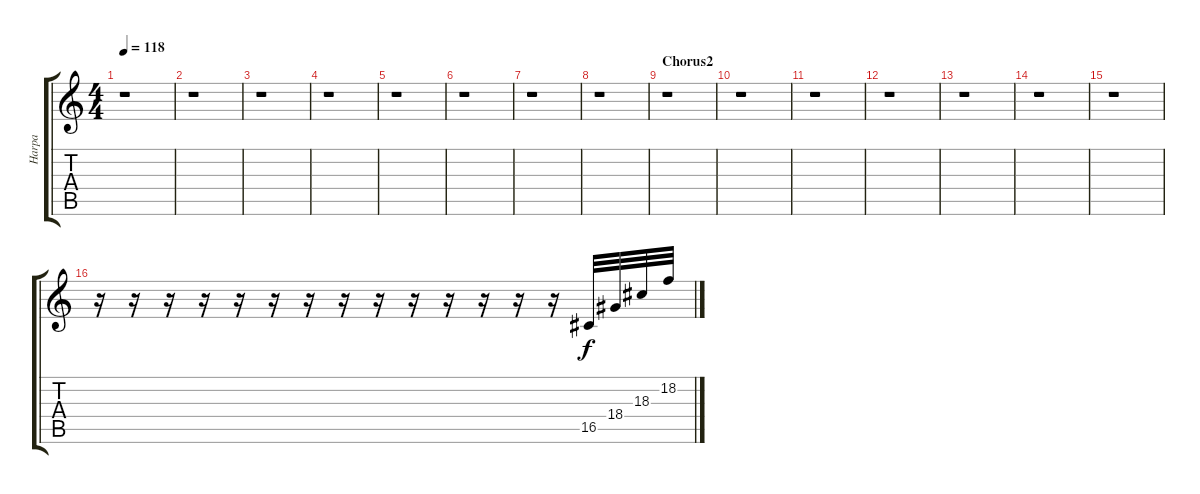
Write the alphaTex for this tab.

\track ("Harpa" "Harpa") {instrument orchestralharp}
\staff {score tabs}
\tuning (E4 B3 G3 D3 A2 E2) {hide}
\ts (4 4)
\tempo 118
\clef g2
\ks c
r.1{dy f} |
r.1 |
r.1 |
r.1 |
r.1 |
r.1 |
r.1 |
r.1 |
\section ("" "Chorus2")
r.1 |
r.1 |
r.1 |
r.1 |
r.1 |
r.1 |
r.1 |
r.16 r.16 r.16 r.16 r.16 r.16 r.16 r.16 r.16 r.16 r.16 r.16 r.16 r.16 16.5.32 18.4.32 18.3.32 18.2.32
